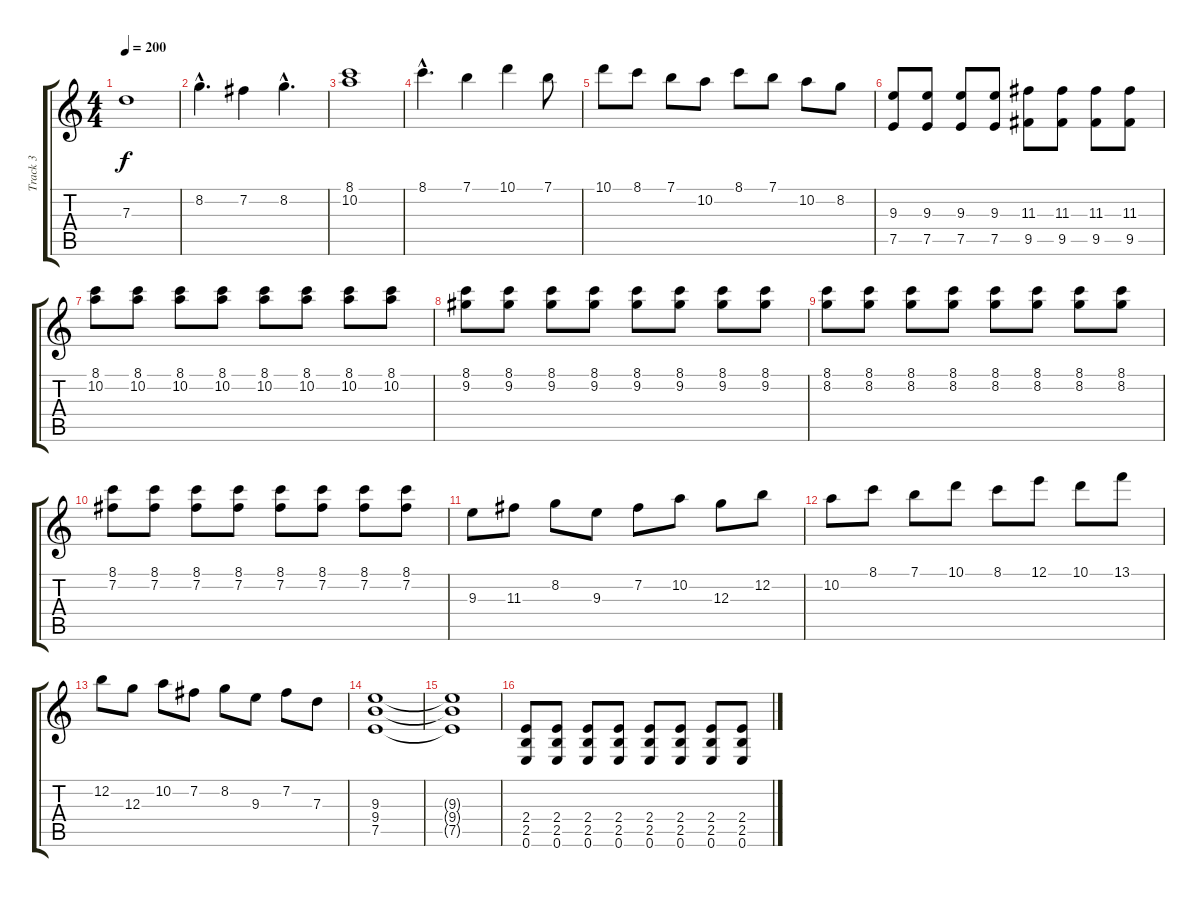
\track ("Track 3" "Track 3") {instrument distortionguitar}
\staff {score tabs}
\tuning (E4 B3 G3 D3 A2 E2) {hide}
\ts (4 4)
\tempo 200
\clef g2
\ks c
7.3.1{dy f} |
8.2{hac}.4{d} 7.2.4 8.2{hac}.4{d} |
(8.1 10.2).1 |
8.1{hac}.4{d} 7.1.4 10.1.4 7.1.8 |
10.1.8 8.1.8 7.1.8 10.2.8 8.1.8 7.1.8 10.2.8 8.2.8 |
(9.3 7.5).8 (9.3 7.5).8 (9.3 7.5).8 (9.3 7.5).8 (11.3 9.5).8 (11.3 9.5).8 (11.3 9.5).8 (11.3 9.5).8 |
(8.1 10.2).8 (8.1 10.2).8 (8.1 10.2).8 (8.1 10.2).8 (8.1 10.2).8 (8.1 10.2).8 (8.1 10.2).8 (8.1 10.2).8 |
(8.1 9.2).8 (8.1 9.2).8 (8.1 9.2).8 (8.1 9.2).8 (8.1 9.2).8 (8.1 9.2).8 (8.1 9.2).8 (8.1 9.2).8 |
(8.1 8.2).8 (8.1 8.2).8 (8.1 8.2).8 (8.1 8.2).8 (8.1 8.2).8 (8.1 8.2).8 (8.1 8.2).8 (8.1 8.2).8 |
(8.1 7.2).8 (8.1 7.2).8 (8.1 7.2).8 (8.1 7.2).8 (8.1 7.2).8 (8.1 7.2).8 (8.1 7.2).8 (8.1 7.2).8 |
9.3.8 11.3.8 8.2.8 9.3.8 7.2.8 10.2.8 12.3.8 12.2.8 |
10.2.8 8.1.8 7.1.8 10.1.8 8.1.8 12.1.8 10.1.8 13.1.8 |
12.2.8 12.3.8 10.2.8 7.2.8 8.2.8 9.3.8 7.2.8 7.3.8 |
(9.3 9.4 7.5).1 |
(9.3{t} 9.4{t} 7.5{t}).1 |
(2.4 2.5 0.6).8 (2.4 2.5 0.6).8 (2.4 2.5 0.6).8 (2.4 2.5 0.6).8 (2.4 2.5 0.6).8 (2.4 2.5 0.6).8 (2.4 2.5 0.6).8 (2.4 2.5 0.6).8
